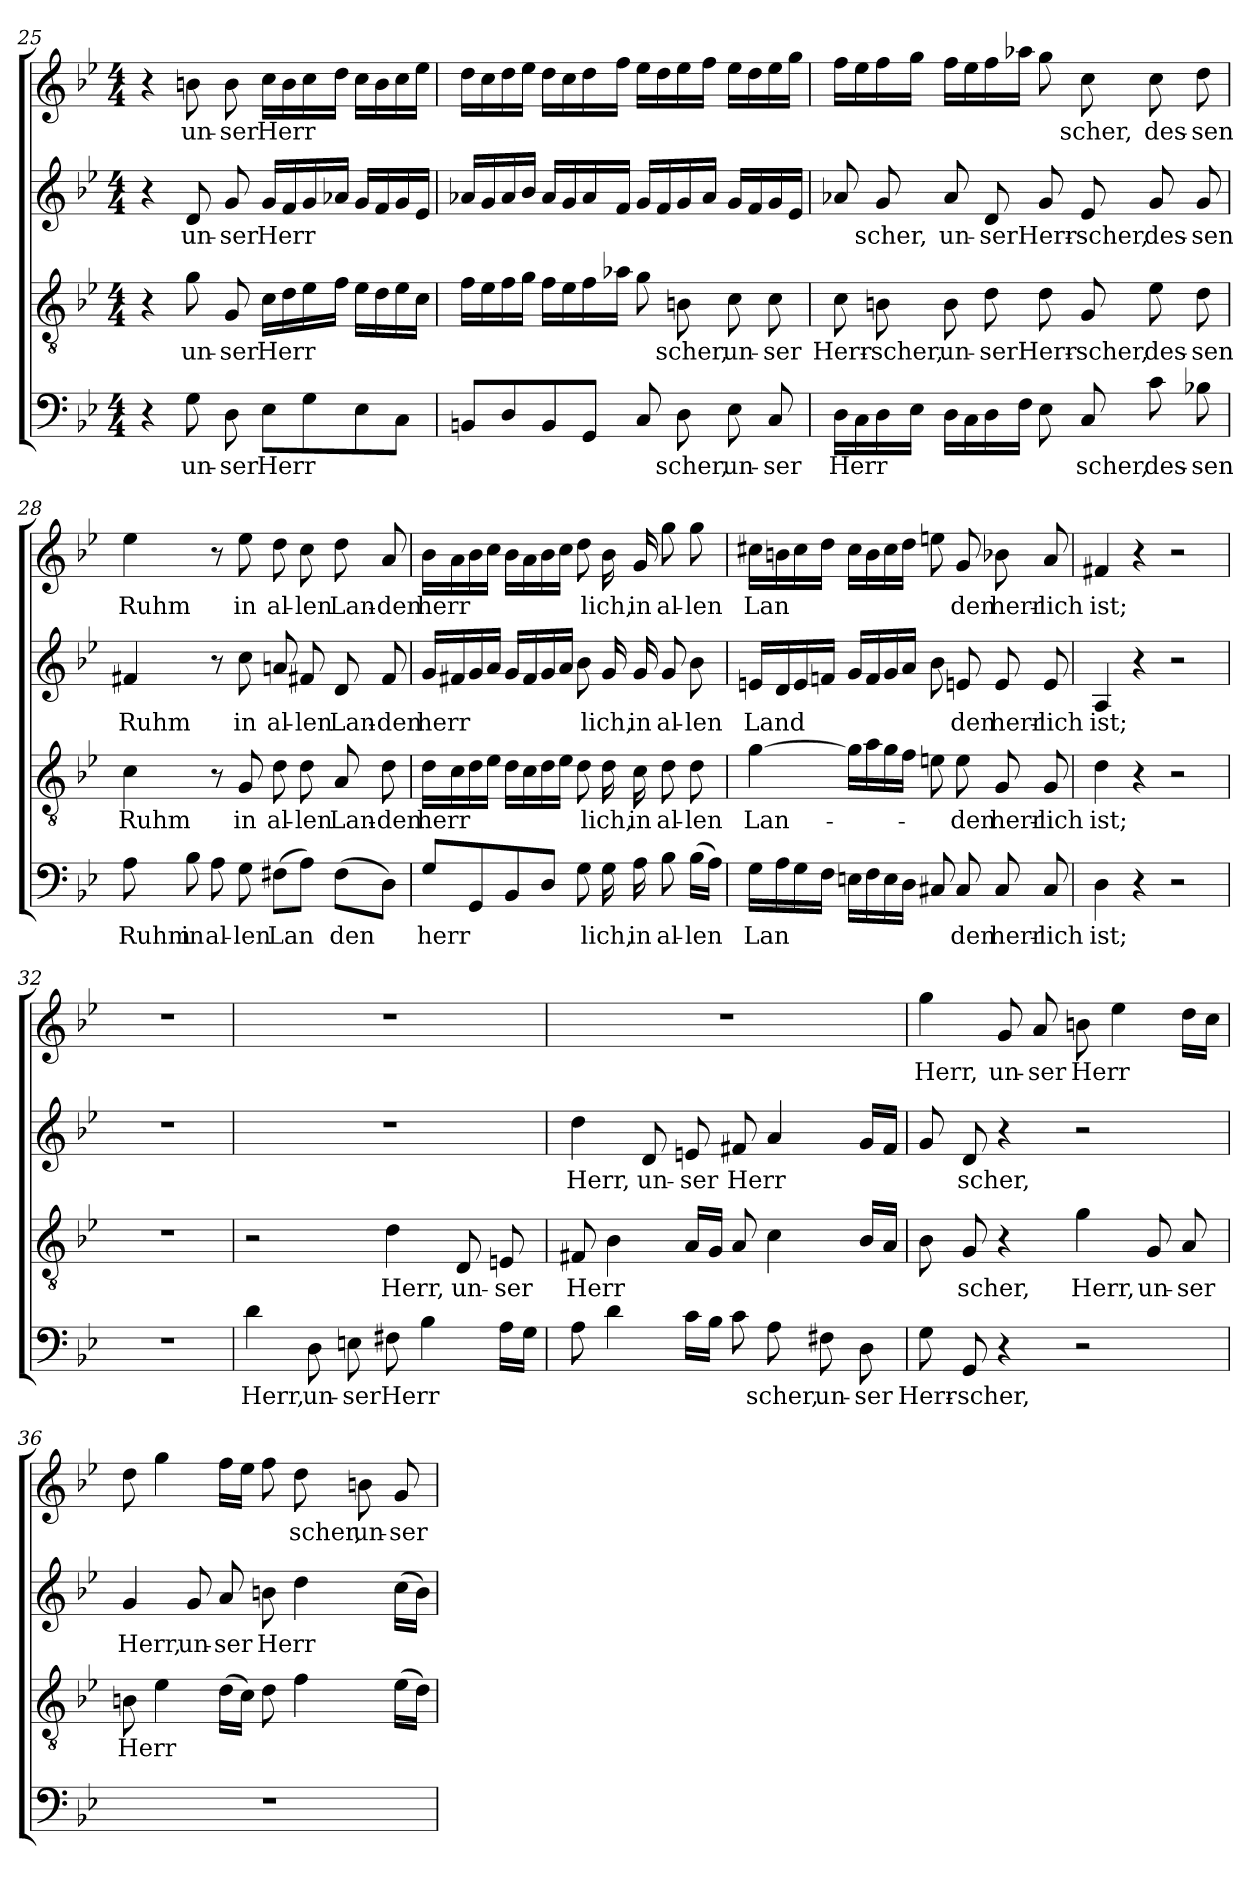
**kern	**text	**kern	**text	**kern	**text	**kern	**text
*part4	*part4	*part3	*part3	*part2	*part2	*part1	*part1
*staff4	*staff4	*staff3	*staff3	*staff2	*staff2	*staff1	*staff1
*clefF4	*	*clefGv2	*	*clefG2	*	*clefG2	*
*k[b-e-]	*	*k[b-e-]	*	*k[b-e-]	*	*k[b-e-]	*
*B-:	*	*B-:	*	*B-:	*	*B-:	*
*M4/4	*	*M4/4	*	*M4/4	*	*M4/4	*
=25	=25	=25	=25	=25	=25	=25	=25
4r	.	4r	.	4r	.	4r	.
!	!LO:LY:b	!	!LO:LY:b	!	!LO:LY:b	!	!LO:LY:b
8G\	un-	8g\	un-	8d/	un-	8bn\	un-
!	!LO:LY:b	!	!LO:LY:b	!	!LO:LY:b	!	!LO:LY:b
8D\	-ser	8G/	-ser	8g/	-ser	8b\	-ser
!	!LO:LY:b	!	!LO:LY:b	!	!LO:LY:b	!	!LO:LY:b
8E-\L	Herr	16c\LL	Herr	16g/LL	Herr	16cc\LL	Herr
.	.	16d\	.	16f/	.	16b\	.
8G\	.	16e-\	.	16g/	.	16cc\	.
.	.	16f\JJ	.	16a-X/JJ	.	16dd\JJ	.
8E-\	.	16e-\LL	.	16g/LL	.	16cc\LL	.
.	.	16d\	.	16f/	.	16b\	.
8C\J	.	16e-\	.	16g/	.	16cc\	.
.	.	16c\JJ	.	16e-/JJ	.	16ee-\JJ	.
=26	=26	=26	=26	=26	=26	=26	=26
8BBn/L	.	16f\LL	.	16a-X/LL	.	16dd\LL	.
.	.	16e-\	.	16g/	.	16cc\	.
8D/	.	16f\	.	16a-/	.	16dd\	.
.	.	16g\JJ	.	16b-/JJ	.	16ee-\JJ	.
8BB/	.	16f\LL	.	16a-/LL	.	16dd\LL	.
.	.	16e-\	.	16g/	.	16cc\	.
8GG/J	.	16f\	.	16a-/	.	16dd\	.
.	.	16a-X\JJ	.	16f/JJ	.	16ff\JJ	.
8C/	.	8g\	.	16g/LL	.	16ee-\LL	.
.	.	.	.	16f/	.	16dd\	.
!	!LO:LY:b	!	!LO:LY:b	!	!	!	!
8D\	scher,	8Bn\	scher,	16g/	.	16ee-\	.
.	.	.	.	16a-/JJ	.	16ff\JJ	.
!	!LO:LY:b	!	!LO:LY:b	!	!	!	!
8E-\	un-	8c\	un-	16g/LL	.	16ee-\LL	.
.	.	.	.	16f/	.	16dd\	.
!	!LO:LY:b	!	!LO:LY:b	!	!	!	!
8C/	-ser	8c\	-ser	16g/	.	16ee-\	.
.	.	.	.	16e-/JJ	.	16gg\JJ	.
!!LO:PB:g=z
=27	=27	=27	=27	=27	=27	=27	=27
!	!LO:LY:b	!	!LO:LY:b	!	!	!	!
16D\LL	Herr	8c\	Herr-	8a-X/	.	16ff\LL	.
16C\	.	.	.	.	.	16ee-\	.
!	!	!	!LO:LY:b	!	!LO:LY:b	!	!
16D\	.	8Bn\	-scher,	8g/	scher,	16ff\	.
16E-\JJ	.	.	.	.	.	16gg\JJ	.
!	!	!	!LO:LY:b	!	!LO:LY:b	!	!
16D\LL	.	8B\	un-	8a-/	un-	16ff\LL	.
16C\	.	.	.	.	.	16ee-\	.
!	!	!	!LO:LY:b	!	!LO:LY:b	!	!
16D\	.	8d\	-ser	8d/	-ser	16ff\	.
16F\JJ	.	.	.	.	.	16aa-X\JJ	.
!	!	!	!LO:LY:b	!	!LO:LY:b	!	!
8E-\	.	8d\	Herr-	8g/	Herr-	8gg\	.
!	!LO:LY:b	!	!LO:LY:b	!	!LO:LY:b	!	!LO:LY:b
8C/	scher,	8G/	-scher,	8e-/	-scher,	8cc\	scher,
!	!LO:LY:b	!	!LO:LY:b	!	!LO:LY:b	!	!LO:LY:b
8c\	des-	8e-\	des-	8g/	des-	8cc\	des-
!	!LO:LY:b	!	!LO:LY:b	!	!LO:LY:b	!	!LO:LY:b
8B-X\	-sen	8d\	-sen	8g/	-sen	8dd\	-sen
=28	=28	=28	=28	=28	=28	=28	=28
!	!LO:LY:b	!	!LO:LY:b	!	!LO:LY:b	!	!LO:LY:b
8A\	Ruhm	4c\	Ruhm	4f#X/	Ruhm	4ee-\	Ruhm
!	!LO:LY:b	!	!	!	!	!	!
8B-\	in	.	.	.	.	.	.
!	!LO:LY:b	!	!	!	!	!	!
8A\	al-	8r	.	8r	.	8r	.
!	!LO:LY:b	!	!LO:LY:b	!	!LO:LY:b	!	!LO:LY:b
8G\	-len	8G/	in	8cc\	in	8ee-\	in
!	!LO:LY:b	!	!LO:LY:b	!	!LO:LY:b	!	!LO:LY:b
(>8F#X\L	Lan	8d\	al-	8an/	al-	8dd\	al-
!	!	!	!LO:LY:b	!	!LO:LY:b	!	!LO:LY:b
8A\J)	.	8d\	-len	8f#X/	-len	8cc\	-len
!	!LO:LY:b	!	!LO:LY:b	!	!LO:LY:b	!	!LO:LY:b
(>8F#\L	den	8A/	Lan-	8d/	Lan-	8dd\	Lan-
!	!	!	!LO:LY:b	!	!LO:LY:b	!	!LO:LY:b
8D\J)	.	8d\	-den	8f#/	-den	8a/	-den
!!LO:LB:g=z
=29	=29	=29	=29	=29	=29	=29	=29
!	!LO:LY:b	!	!LO:LY:b	!	!LO:LY:b	!	!LO:LY:b
8G/L	herr	16d\LL	herr	16g/LL	herr	16b-\LL	herr
.	.	16c\	.	16f#X/	.	16a\	.
8GG/	.	16d\	.	16g/	.	16b-\	.
.	.	16e-\JJ	.	16a/JJ	.	16cc\JJ	.
8BB-/	.	16d\LL	.	16g/LL	.	16b-\LL	.
.	.	16c\	.	16f#/	.	16a\	.
8D/J	.	16d\	.	16g/	.	16b-\	.
.	.	16e-\JJ	.	16a/JJ	.	16cc\JJ	.
8G\	.	8d\	.	8b-\	.	8dd\	.
!	!LO:LY:b	!	!LO:LY:b	!	!LO:LY:b	!	!LO:LY:b
16G\	lich,	16d\	lich,	16g/	lich,	16b-\	lich,
!	!LO:LY:b	!	!LO:LY:b	!	!LO:LY:b	!	!LO:LY:b
16A\	in	16c\	in	16g/	in	16g/	in
!	!LO:LY:b	!	!LO:LY:b	!	!LO:LY:b	!	!LO:LY:b
8B-\	al-	8d\	al-	8g/	al-	8gg\	al-
!	!LO:LY:b	!	!LO:LY:b	!	!LO:LY:b	!	!LO:LY:b
(>16B-\LL	-len	8d\	-len	8b-\	-len	8gg\	-len
16A\JJ)	.	.	.	.	.	.	.
=30	=30	=30	=30	=30	=30	=30	=30
!	!LO:LY:b	!	!LO:LY:b	!	!LO:LY:b	!	!LO:LY:b
16G\LL	Lan	[4g\	Lan-	16en/LL	Land	16cc#X\LL	Lan
16A\	.	.	.	16d/	.	16bn\	.
16G\	.	.	.	16e/	.	16cc#\	.
16F\JJ	.	.	.	16fn/JJ	.	16dd\JJ	.
16En\LL	.	16g\LL]	.	16g/LL	.	16cc#\LL	.
16F\	.	16a\	.	16f/	.	16b\	.
16E\	.	16g\	.	16g/	.	16cc#\	.
16D\JJ	.	16f\JJ	.	16a/JJ	.	16dd\JJ	.
8C#X/	.	8en\	.	8b-\	.	8een\	.
!	!LO:LY:b	!	!LO:LY:b	!	!LO:LY:b	!	!LO:LY:b
8C#/	den	8e\	-den	8en/	den	8g/	den
!	!LO:LY:b	!	!LO:LY:b	!	!LO:LY:b	!	!LO:LY:b
8C#/	herr-	8G/	herr-	8e/	herr-	8b-X\	herr-
!	!LO:LY:b	!	!LO:LY:b	!	!LO:LY:b	!	!LO:LY:b
8C#/	-lich	8G/	-lich	8e/	-lich	8a/	-lich
!!LO:LB:g=z
=31	=31	=31	=31	=31	=31	=31	=31
!	!LO:LY:b	!	!LO:LY:b	!	!LO:LY:b	!	!LO:LY:b
4D\	ist;	4d\	ist;	4A/	ist;	4f#X/	ist;
4r	.	4r	.	4r	.	4r	.
2r	.	2r	.	2r	.	2r	.
=32	=32	=32	=32	=32	=32	=32	=32
1r	.	1r	.	1r	.	1r	.
=33	=33	=33	=33	=33	=33	=33	=33
!	!LO:LY:b	!	!	!	!	!	!
4d\	Herr,	2r	.	1r	.	1r	.
!	!LO:LY:b	!	!	!	!	!	!
8D\	un-	.	.	.	.	.	.
!	!LO:LY:b	!	!	!	!	!	!
8En\	-ser	.	.	.	.	.	.
!	!LO:LY:b	!	!LO:LY:b	!	!	!	!
8F#X\	Herr	4d\	Herr,	.	.	.	.
4B-\	.	.	.	.	.	.	.
!	!	!	!LO:LY:b	!	!	!	!
.	.	8D/	un-	.	.	.	.
!	!	!	!LO:LY:b	!	!	!	!
16A\LL	.	8En/	-ser	.	.	.	.
16G\JJ	.	.	.	.	.	.	.
=34	=34	=34	=34	=34	=34	=34	=34
!	!	!	!LO:LY:b	!	!LO:LY:b	!	!
8A\	.	8F#X/	Herr	4dd\	Herr,	1r	.
4d\	.	4B-\	.	.	.	.	.
!	!	!	!	!	!LO:LY:b	!	!
.	.	.	.	8d/	un-	.	.
!	!	!	!	!	!LO:LY:b	!	!
16c\LL	.	16A/LL	.	8en/	-ser	.	.
16B-\JJ	.	16G/JJ	.	.	.	.	.
!	!	!	!	!	!LO:LY:b	!	!
8c\	.	8A/	.	8f#X/	Herr	.	.
!	!LO:LY:b	!	!	!	!	!	!
8A\	scher,	4c\	.	4a/	.	.	.
!	!LO:LY:b	!	!	!	!	!	!
8F#X\	un-	.	.	.	.	.	.
!	!LO:LY:b	!	!	!	!	!	!
8D\	-ser	16B-/LL	.	16g/LL	.	.	.
.	.	16A/JJ	.	16f#/JJ	.	.	.
!!LO:PB:g=z
=35	=35	=35	=35	=35	=35	=35	=35
!	!LO:LY:b	!	!	!	!	!	!LO:LY:b
8G\	Herr-	8B-\	.	8g/	.	4gg\	Herr,
!	!LO:LY:b	!	!LO:LY:b	!	!LO:LY:b	!	!
8GG/	-scher,	8G/	scher,	8d/	scher,	.	.
!	!	!	!	!	!	!	!LO:LY:b
4r	.	4r	.	4r	.	8g/	un-
!	!	!	!	!	!	!	!LO:LY:b
.	.	.	.	.	.	8a/	-ser
!	!	!	!LO:LY:b	!	!	!	!LO:LY:b
2r	.	4g\	Herr,	2r	.	8bn\	Herr
.	.	.	.	.	.	4ee-\	.
!	!	!	!LO:LY:b	!	!	!	!
.	.	8G/	un-	.	.	.	.
!	!	!	!LO:LY:b	!	!	!	!
.	.	8A/	-ser	.	.	16dd\LL	.
.	.	.	.	.	.	16cc\JJ	.
=36	=36	=36	=36	=36	=36	=36	=36
!	!	!	!LO:LY:b	!	!LO:LY:b	!	!
1r	.	8Bn\	Herr	4g/	Herr,	8dd\	.
.	.	4e-\	.	.	.	4gg\	.
!	!	!	!	!	!LO:LY:b	!	!
.	.	.	.	8g/	un-	.	.
!	!	!	!	!	!LO:LY:b	!	!
.	.	(>16d\LL	.	8a/	-ser	16ff\LL	.
.	.	16c\JJ)	.	.	.	16ee-\JJ	.
!	!	!	!	!	!LO:LY:b	!	!
.	.	8d\	.	8bn\	Herr	8ff\	.
!	!	!	!	!	!	!	!LO:LY:b
.	.	4f\	.	4dd\	.	8dd\	scher,
!	!	!	!	!	!	!	!LO:LY:b
.	.	.	.	.	.	8bn\	un-
!	!	!	!	!	!	!	!LO:LY:b
.	.	(>16e-\LL	.	(>16cc\LL	.	8g/	-ser
.	.	16d\JJ)	.	16b\JJ)	.	.	.
=	=	=	=	=	=	=	=
*-	*-	*-	*-	*-	*-	*-	*-
